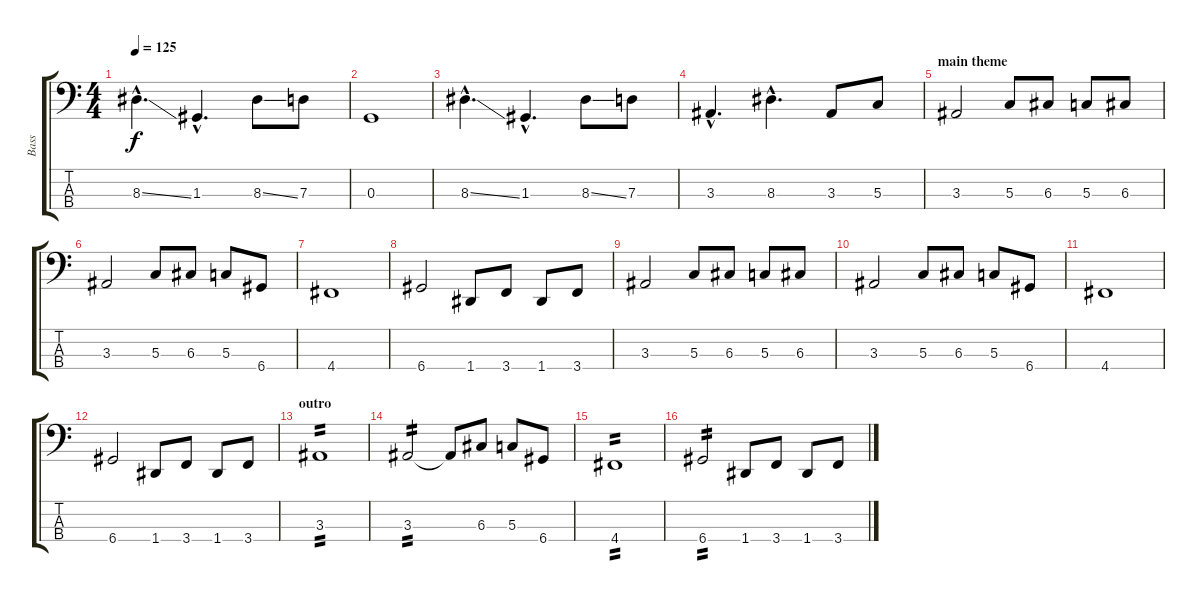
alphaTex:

\track ("Bass" "Bass") {instrument electricbasspick}
\staff {score tabs}
\tuning (F2 C2 G1 D1) {hide}
\ts (4 4)
\tempo 125
\clef f4
\ks c
8.3{ss hac}.4{d dy f} 1.3{hac}.4{d} 8.3{ss}.8 7.3.8 |
0.3.1 |
8.3{ss hac}.4{d} 1.3{hac}.4{d} 8.3{ss}.8 7.3.8 |
3.3{hac}.4{d} 8.3{hac}.4{d} 3.3.8 5.3.8 |
\section ("" "main theme")
3.3.2 5.3.8 6.3.8 5.3.8 6.3.8 |
3.3.2 5.3.8 6.3.8 5.3.8 6.4.8 |
4.4.1 |
6.4.2 1.4.8 3.4.8 1.4.8 3.4.8 |
3.3.2 5.3.8 6.3.8 5.3.8 6.3.8 |
3.3.2 5.3.8 6.3.8 5.3.8 6.4.8 |
4.4.1 |
6.4.2 1.4.8 3.4.8 1.4.8 3.4.8 |
\section ("" "outro")
3.3.1{tp 2} |
3.3.2{tp 2} 3.3{t}.8 6.3.8 5.3.8 6.4.8 |
4.4.1{tp 2} |
6.4.2{tp 2} 1.4.8 3.4.8 1.4.8 3.4.8
